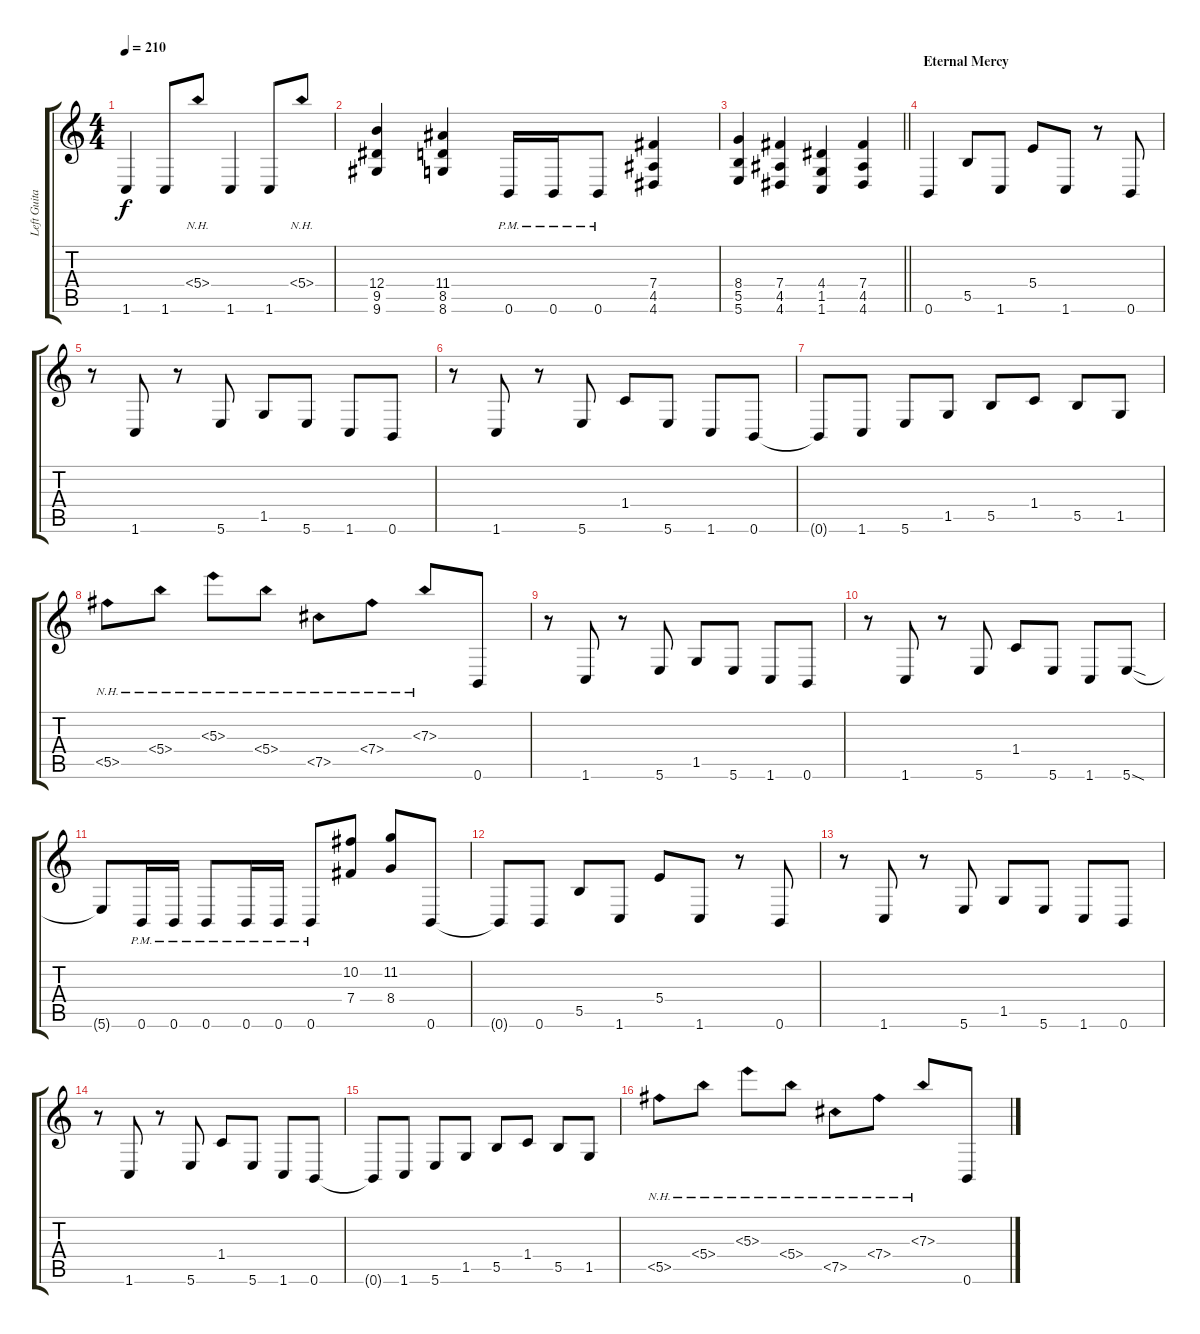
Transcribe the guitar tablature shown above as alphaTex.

\track ("Left Guitar" "Left Guita") {instrument distortionguitar}
\staff {score tabs}
\tuning (Db4 Ab3 E3 B2 Gb2 B1) {hide}
\ts (4 4)
\tempo 210
\clef g2
\ks c
1.6.4{dy f} 1.6.8 5.4{nh}.8 1.6.4 1.6.8 5.4{nh}.8 |
(12.4 9.5 9.6).4 (11.4 8.5 8.6).4 0.6{pm}.16 0.6{pm}.16 0.6{pm}.8 (7.4 4.5 4.6).4 |
\barLineRight lightlight
(8.4 5.5 5.6).4 (7.4 4.5 4.6).4 (4.4 1.5 1.6).4 (7.4 4.5 4.6).4 |
\section ("" "Eternal Mercy")
0.6.4 5.5.8 1.6.8 5.4.8 1.6.8 r.8 0.6.8 |
r.8 1.6.8 r.8 5.6.8 1.5.8 5.6.8 1.6.8 0.6.8 |
r.8 1.6.8 r.8 5.6.8 1.4.8 5.6.8 1.6.8 0.6.8 |
0.6{t}.8 1.6.8 5.6.8 1.5.8 5.5.8 1.4.8 5.5.8 1.5.8 |
5.5{nh}.8 5.4{nh}.8 5.3{nh}.8 5.4{nh}.8 7.5{nh}.8 7.4{nh}.8 7.3{nh}.8 0.6.8 |
r.8 1.6.8 r.8 5.6.8 1.5.8 5.6.8 1.6.8 0.6.8 |
r.8 1.6.8 r.8 5.6.8 1.4.8 5.6.8 1.6.8 5.6{sod}.8 |
5.6{t}.8 0.6{pm}.16 0.6{pm}.16 0.6{pm}.8 0.6{pm}.16 0.6{pm}.16 0.6{pm}.8 (10.2 7.4).8 (11.2 8.4).8 0.6.8 |
0.6{t}.8 0.6.8 5.5.8 1.6.8 5.4.8 1.6.8 r.8 0.6.8 |
r.8 1.6.8 r.8 5.6.8 1.5.8 5.6.8 1.6.8 0.6.8 |
r.8 1.6.8 r.8 5.6.8 1.4.8 5.6.8 1.6.8 0.6.8 |
0.6{t}.8 1.6.8 5.6.8 1.5.8 5.5.8 1.4.8 5.5.8 1.5.8 |
5.5{nh}.8 5.4{nh}.8 5.3{nh}.8 5.4{nh}.8 7.5{nh}.8 7.4{nh}.8 7.3{nh}.8 0.6.8
